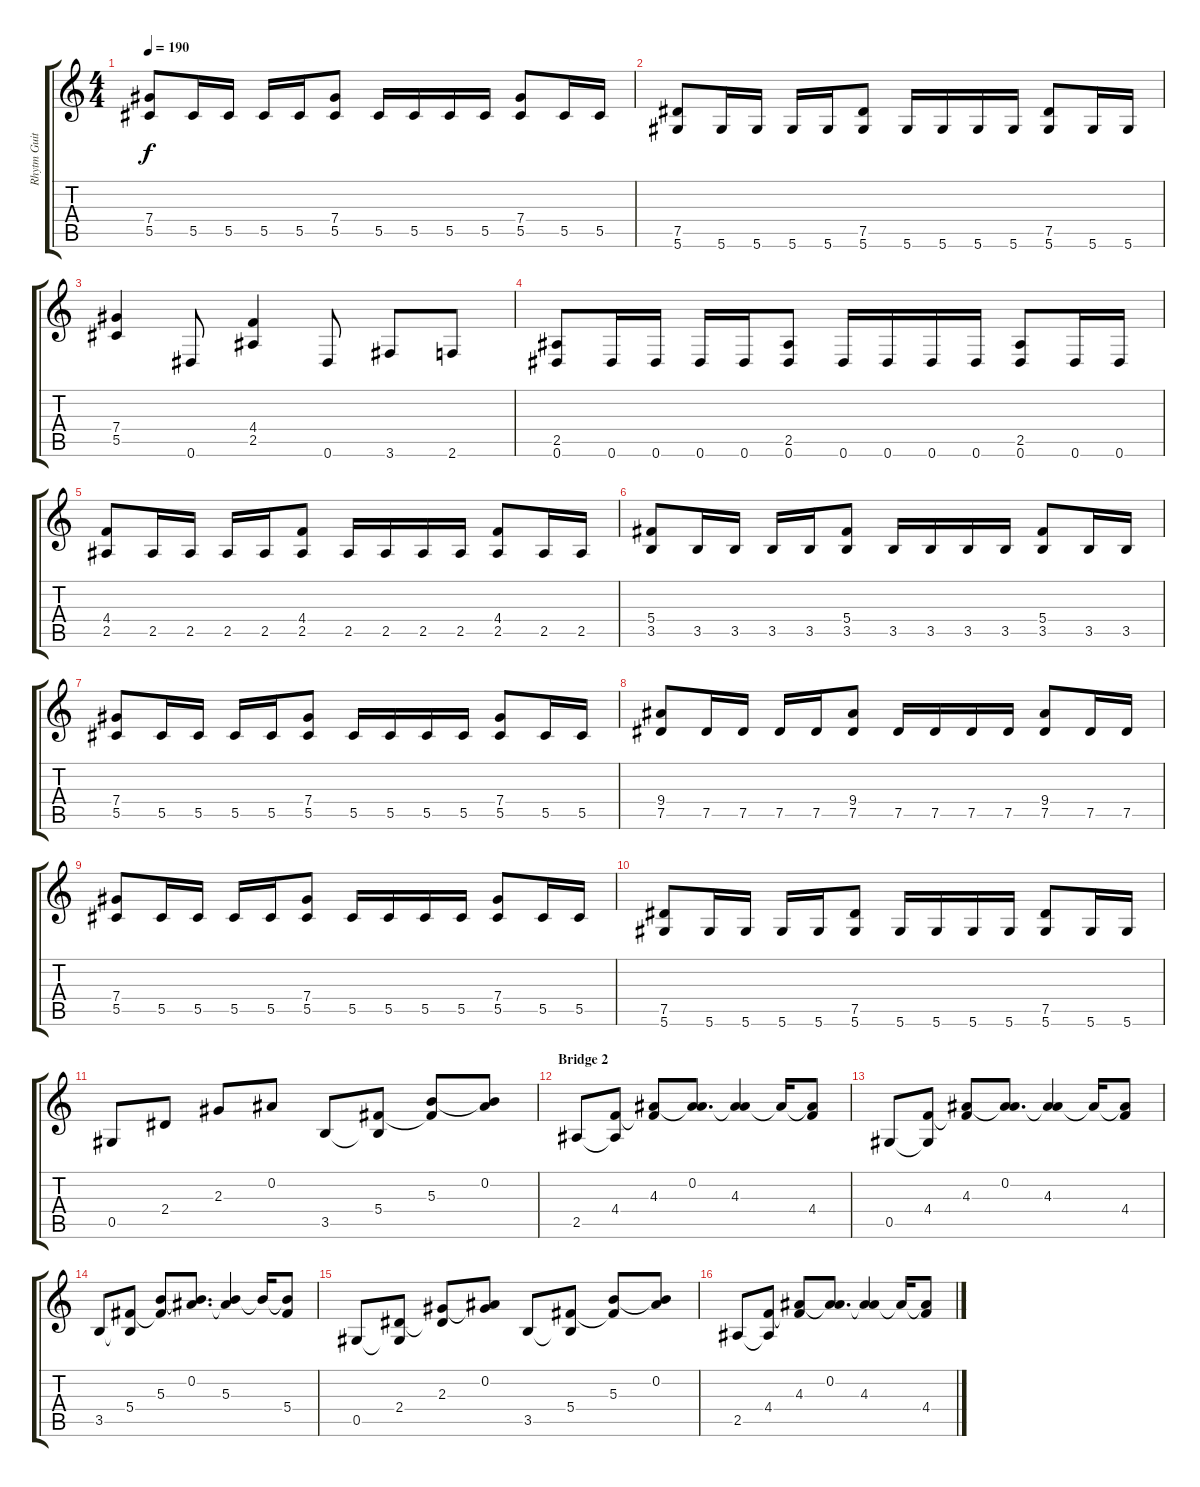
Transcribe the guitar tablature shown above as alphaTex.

\track ("Rhytm Guitar" "Rhytm Guit") {instrument distortionguitar}
\staff {score tabs}
\tuning (Eb4 Bb3 Gb3 Db3 Ab2 Eb2) {hide}
\ts (4 4)
\tempo 190
\clef g2
\ks c
(7.4 5.5).8{dy f} 5.5.16 5.5.16 5.5.16 5.5.16 (7.4 5.5).8 5.5.16 5.5.16 5.5.16 5.5.16 (7.4 5.5).8 5.5.16 5.5.16 |
(7.5 5.6).8 5.6.16 5.6.16 5.6.16 5.6.16 (7.5 5.6).8 5.6.16 5.6.16 5.6.16 5.6.16 (7.5 5.6).8 5.6.16 5.6.16 |
(7.4 5.5).4 0.6.8 (4.4 2.5).4 0.6.8 3.6.8 2.6.8 |
(2.5 0.6).8 0.6.16 0.6.16 0.6.16 0.6.16 (2.5 0.6).8 0.6.16 0.6.16 0.6.16 0.6.16 (2.5 0.6).8 0.6.16 0.6.16 |
(4.4 2.5).8 2.5.16 2.5.16 2.5.16 2.5.16 (4.4 2.5).8 2.5.16 2.5.16 2.5.16 2.5.16 (4.4 2.5).8 2.5.16 2.5.16 |
(5.4 3.5).8 3.5.16 3.5.16 3.5.16 3.5.16 (5.4 3.5).8 3.5.16 3.5.16 3.5.16 3.5.16 (5.4 3.5).8 3.5.16 3.5.16 |
(7.4 5.5).8 5.5.16 5.5.16 5.5.16 5.5.16 (7.4 5.5).8 5.5.16 5.5.16 5.5.16 5.5.16 (7.4 5.5).8 5.5.16 5.5.16 |
(9.4 7.5).8 7.5.16 7.5.16 7.5.16 7.5.16 (9.4 7.5).8 7.5.16 7.5.16 7.5.16 7.5.16 (9.4 7.5).8 7.5.16 7.5.16 |
(7.4 5.5).8 5.5.16 5.5.16 5.5.16 5.5.16 (7.4 5.5).8 5.5.16 5.5.16 5.5.16 5.5.16 (7.4 5.5).8 5.5.16 5.5.16 |
(7.5 5.6).8 5.6.16 5.6.16 5.6.16 5.6.16 (7.5 5.6).8 5.6.16 5.6.16 5.6.16 5.6.16 (7.5 5.6).8 5.6.16 5.6.16 |
0.5.8 2.4.8 2.3.8 0.2.8 3.5.8 (5.4 3.5{t}).8 (5.3 5.4{t}).8 (0.2 5.3{t}).8 |
\section ("" "Bridge 2")
2.5.8 (4.4 2.5{t}).8 (4.3 4.4{t}).8 (0.2 4.3{t}).8{d} (0.2{t} 4.3).4 4.3{t}.16 (4.3{t} 4.4).8 |
0.5.8 (4.4 0.5{t}).8 (4.3 4.4{t}).8 (0.2 4.3{t}).8{d} (0.2{t} 4.3).4 4.3{t}.16 (4.3{t} 4.4).8 |
3.5.8 (5.4 3.5{t}).8 (5.3 5.4{t}).8 (0.2 5.3{t}).8{d} (0.2{t} 5.3).4 5.3{t}.16 (5.3{t} 5.4).8 |
0.5.8 (2.4 0.5{t}).8 (2.3 2.4{t}).8 (0.2 2.3{t}).8 3.5.8 (5.4 3.5{t}).8 (5.3 5.4{t}).8 (0.2 5.3{t}).8 |
2.5.8 (4.4 2.5{t}).8 (4.3 4.4{t}).8 (0.2 4.3{t}).8{d} (0.2{t} 4.3).4 4.3{t}.16 (4.3{t} 4.4).8
